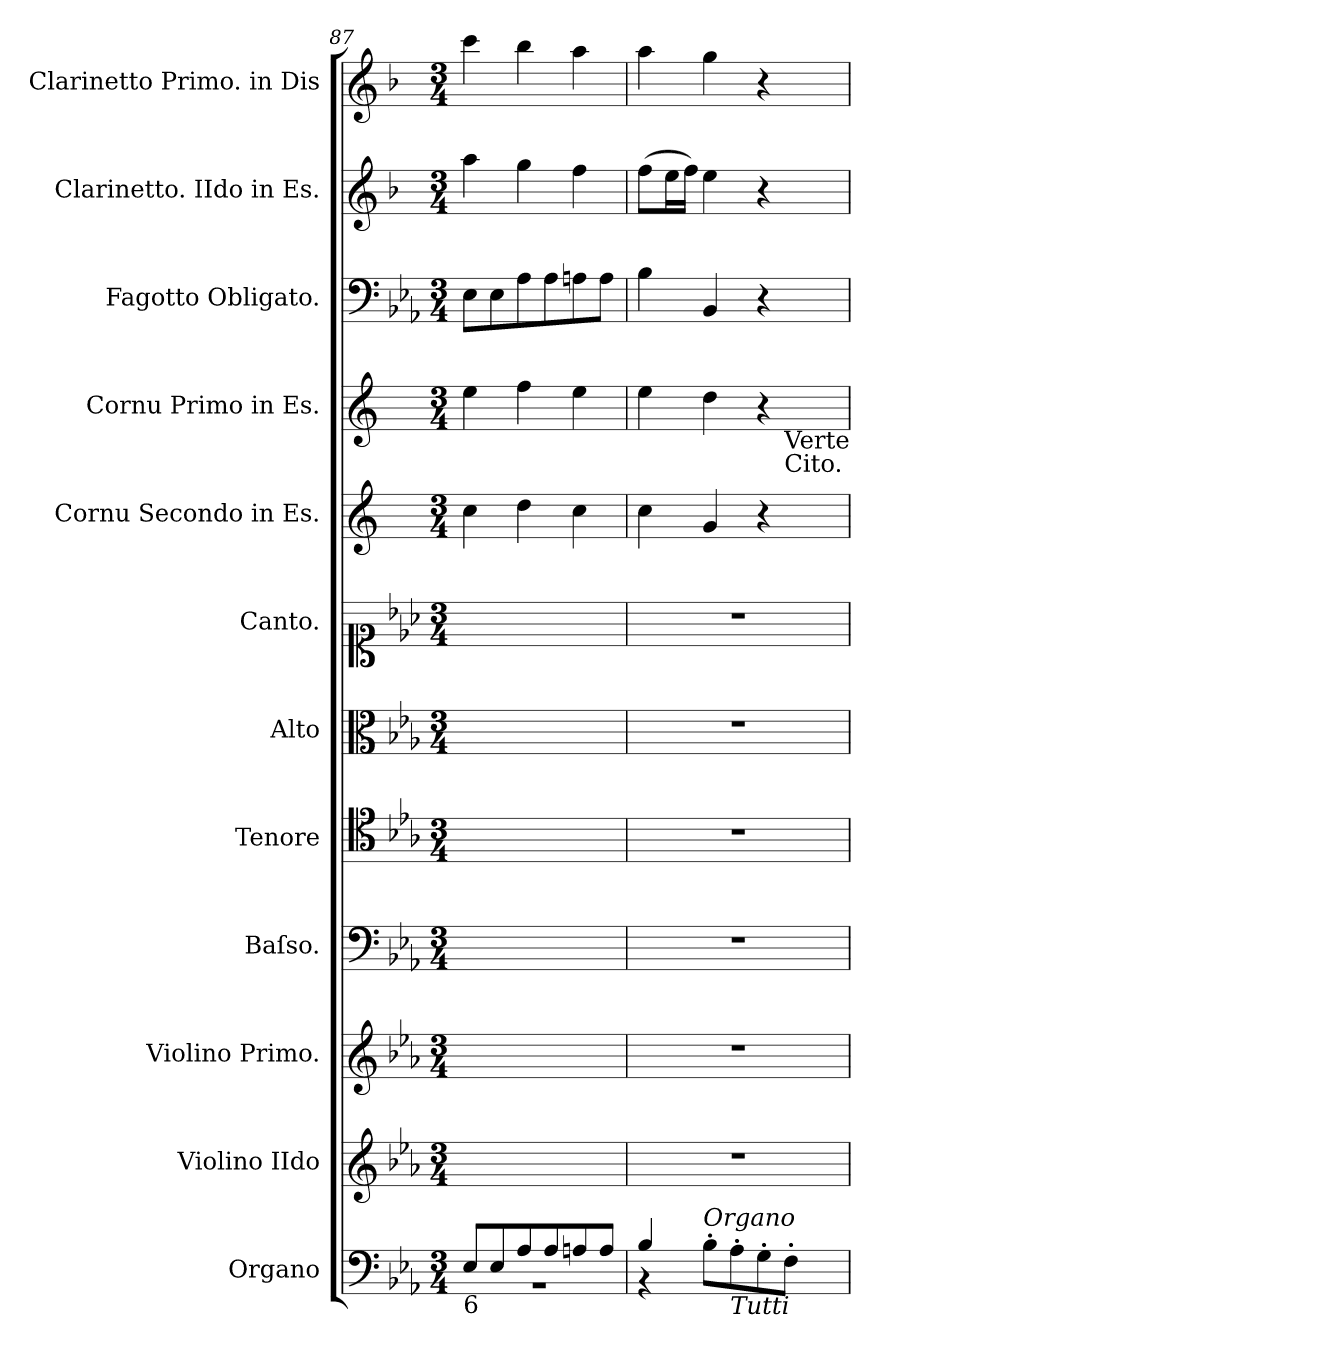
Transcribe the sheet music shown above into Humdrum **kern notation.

**kern	**kern	**kern	**kern	**kern	**kern	**kern	**kern	**kern	**kern	**kern	**kern
*part12	*part11	*part10	*part9	*part8	*part7	*part6	*part5	*part4	*part3	*part2	*part1
*staff12	*staff11	*staff10	*staff9	*staff8	*staff7	*staff6	*staff5	*staff4	*staff3	*staff2	*staff1
*I"Organo	*I"Violino IIdo	*I"Violino Primo.	*I"Baſso.	*I"Tenore	*I"Alto	*I"Canto.	*I"Cornu Secondo in Es.	*I"Cornu Primo in Es.	*I"Fagotto Obligato.	*I"Clarinetto. IIdo in Es.	*I"Clarinetto Primo. in Dis
*I'org	*I'vl II	*I'vl I	*I'B	*I'T	*I'A	*	*I'cor 2 in E♭	*I'cor 1 in E♭	*I'fag	*I'cl 2 in E♭	*I'cl 2 in E♭
*clefF4	*clefG2	*clefG2	*clefF4	*clefC4	*clefC3	*clefC1	*clefG2	*clefG2	*clefF4	*clefG2	*clefG2
*	*	*	*	*	*	*	*ITrd5c9	*ITrd5c9	*	*ITrd1c2	*ITrd1c2
*k[b-e-a-]	*k[b-e-a-]	*k[b-e-a-]	*k[b-e-a-]	*k[b-e-a-]	*k[b-e-a-]	*k[b-e-a-]	*k[b-e-a-]	*k[b-e-a-]	*k[b-e-a-]	*k[b-e-a-]	*k[b-e-a-]
*M3/4	*M3/4	*M3/4	*M3/4	*M3/4	*M3/4	*M3/4	*M3/4	*M3/4	*M3/4	*M3/4	*M3/4
=87	=87	=87	=87	=87	=87	=87	=87	=87	=87	=87	=87
*^	*	*	*	*	*	*	*	*	*	*	*
!LO:TX:b:t=6	!	!	!	!	!	!	!	!	!	!	!	!
8E-!/L	2.r	2.ryy	2.ryy	2.ryy	2.ryy	2.ryy	2.ryy	4e-\	4g\	8E-\L	4gg\	4bb-\
8E-!/	.	.	.	.	.	.	.	.	.	8E-\	.	.
8A-!/	.	.	.	.	.	.	.	4f\	4a-\	8A-\	4ff\	4aa-\
8A-!/	.	.	.	.	.	.	.	.	.	8A-\	.	.
8An!/	.	.	.	.	.	.	.	4e-\	4g\	8An\	4ee-\	4gg\
8A!/J	.	.	.	.	.	.	.	.	.	8A\J	.	.
=88	=88	=88	=88	=88	=88	=88	=88	=88	=88	=88	=88	=88
*	*	*	*	*	*	*	*	*	*^	*	*	*
4B-!/	4r	2.r	2.r	2.r	2.r	2.r	2.r	4e-\	4g\	2ryy	4B-\	(8ee-\L	4gg\
.	.	.	.	.	.	.	.	.	.	.	.	16dd\L	.
.	.	.	.	.	.	.	.	.	.	.	.	16ee-\JJ)	.
!LO:TX:a:i:t=Organo	!	!	!	!	!	!	!	!	!	!	!	!	!
8B-'\L	2ryy	.	.	.	.	.	.	4B-/	4f\	.	4BB-/	4dd\	4ff\
!LO:TX:b:i:t=Tutti	!	!	!	!	!	!	!	!	!	!	!	!	!
8A-'\	.	.	.	.	.	.	.	.	.	.	.	.	.
8G'\	.	.	.	.	.	.	.	4r	4r	8ryy	4r	4r	4r
!	!	!	!	!	!	!	!	!	!	!LO:TX:b:t=Verte \nCito.	!	!	!
8F'\J	.	.	.	.	.	.	.	.	.	8ryy	.	.	.
*v	*v	*	*	*	*	*	*	*	*v	*v	*	*	*
=	=	=	=	=	=	=	=	=	=	=	=
*-	*-	*-	*-	*-	*-	*-	*-	*-	*-	*-	*-
